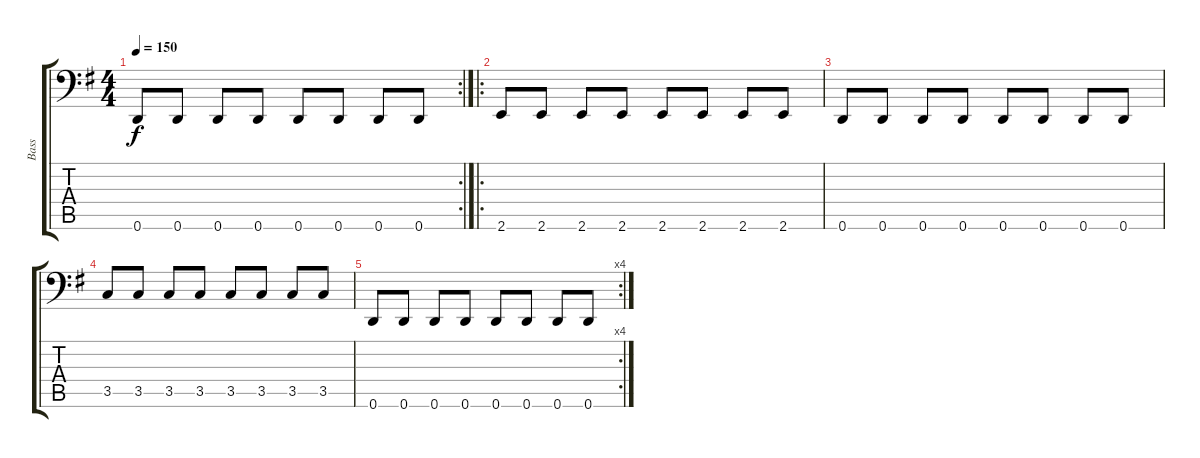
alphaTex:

\track ("Bass" "Bass") {instrument electricbasspick}
\staff {score tabs}
\tuning (E3 B2 G2 D2 A1 D1) {hide}
\rc 2
\ts (4 4)
\tempo 150
\clef f4
\ks g
0.6{t}.8{dy f} 0.6.8 0.6.8 0.6.8 0.6.8 0.6.8 0.6.8 0.6.8 |
\ro
2.6.8 2.6.8 2.6.8 2.6.8 2.6.8 2.6.8 2.6.8 2.6.8 |
0.6.8 0.6.8 0.6.8 0.6.8 0.6.8 0.6.8 0.6.8 0.6.8 |
3.5.8 3.5.8 3.5.8 3.5.8 3.5.8 3.5.8 3.5.8 3.5.8 |
\rc 4
0.6.8 0.6.8 0.6.8 0.6.8 0.6.8 0.6.8 0.6.8 0.6.8
